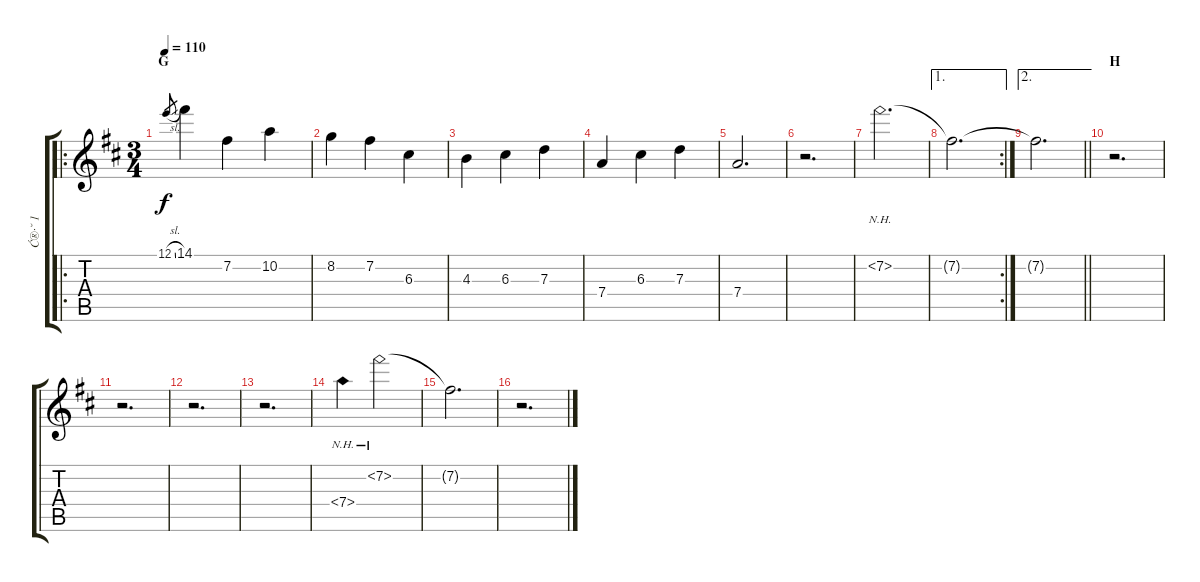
\track ("Ć®·˘ 1" "Ć®·˘ 1") {instrument acousticguitarsteel}
\staff {score tabs}
\tuning (E4 B3 G3 D3 A2 E2) {hide}
\ro
\ts (3 4)
\section ("" "G")
\tempo 110
\clef g2
\ks d
12.1{sl}.8{gr dy f} 14.1.4 7.2.4 10.2.4 |
8.2.4 7.2.4 6.3.4 |
4.3.4 6.3.4 7.3.4 |
7.4.4 6.3.4 7.3.4 |
7.4.2{d} |
r.2{d} |
7.2{nh}.2{d} |
\ae 1
\rc 2
7.2{t}.2{d} |
\ae 2
\barLineRight lightlight
7.2{t}.2{d} |
\section ("" "H")
r.2{d} |
r.2{d} |
r.2{d} |
r.2{d} |
7.4{nh}.4 7.2{nh}.2 |
7.2{t}.2{d} |
r.2{d}
